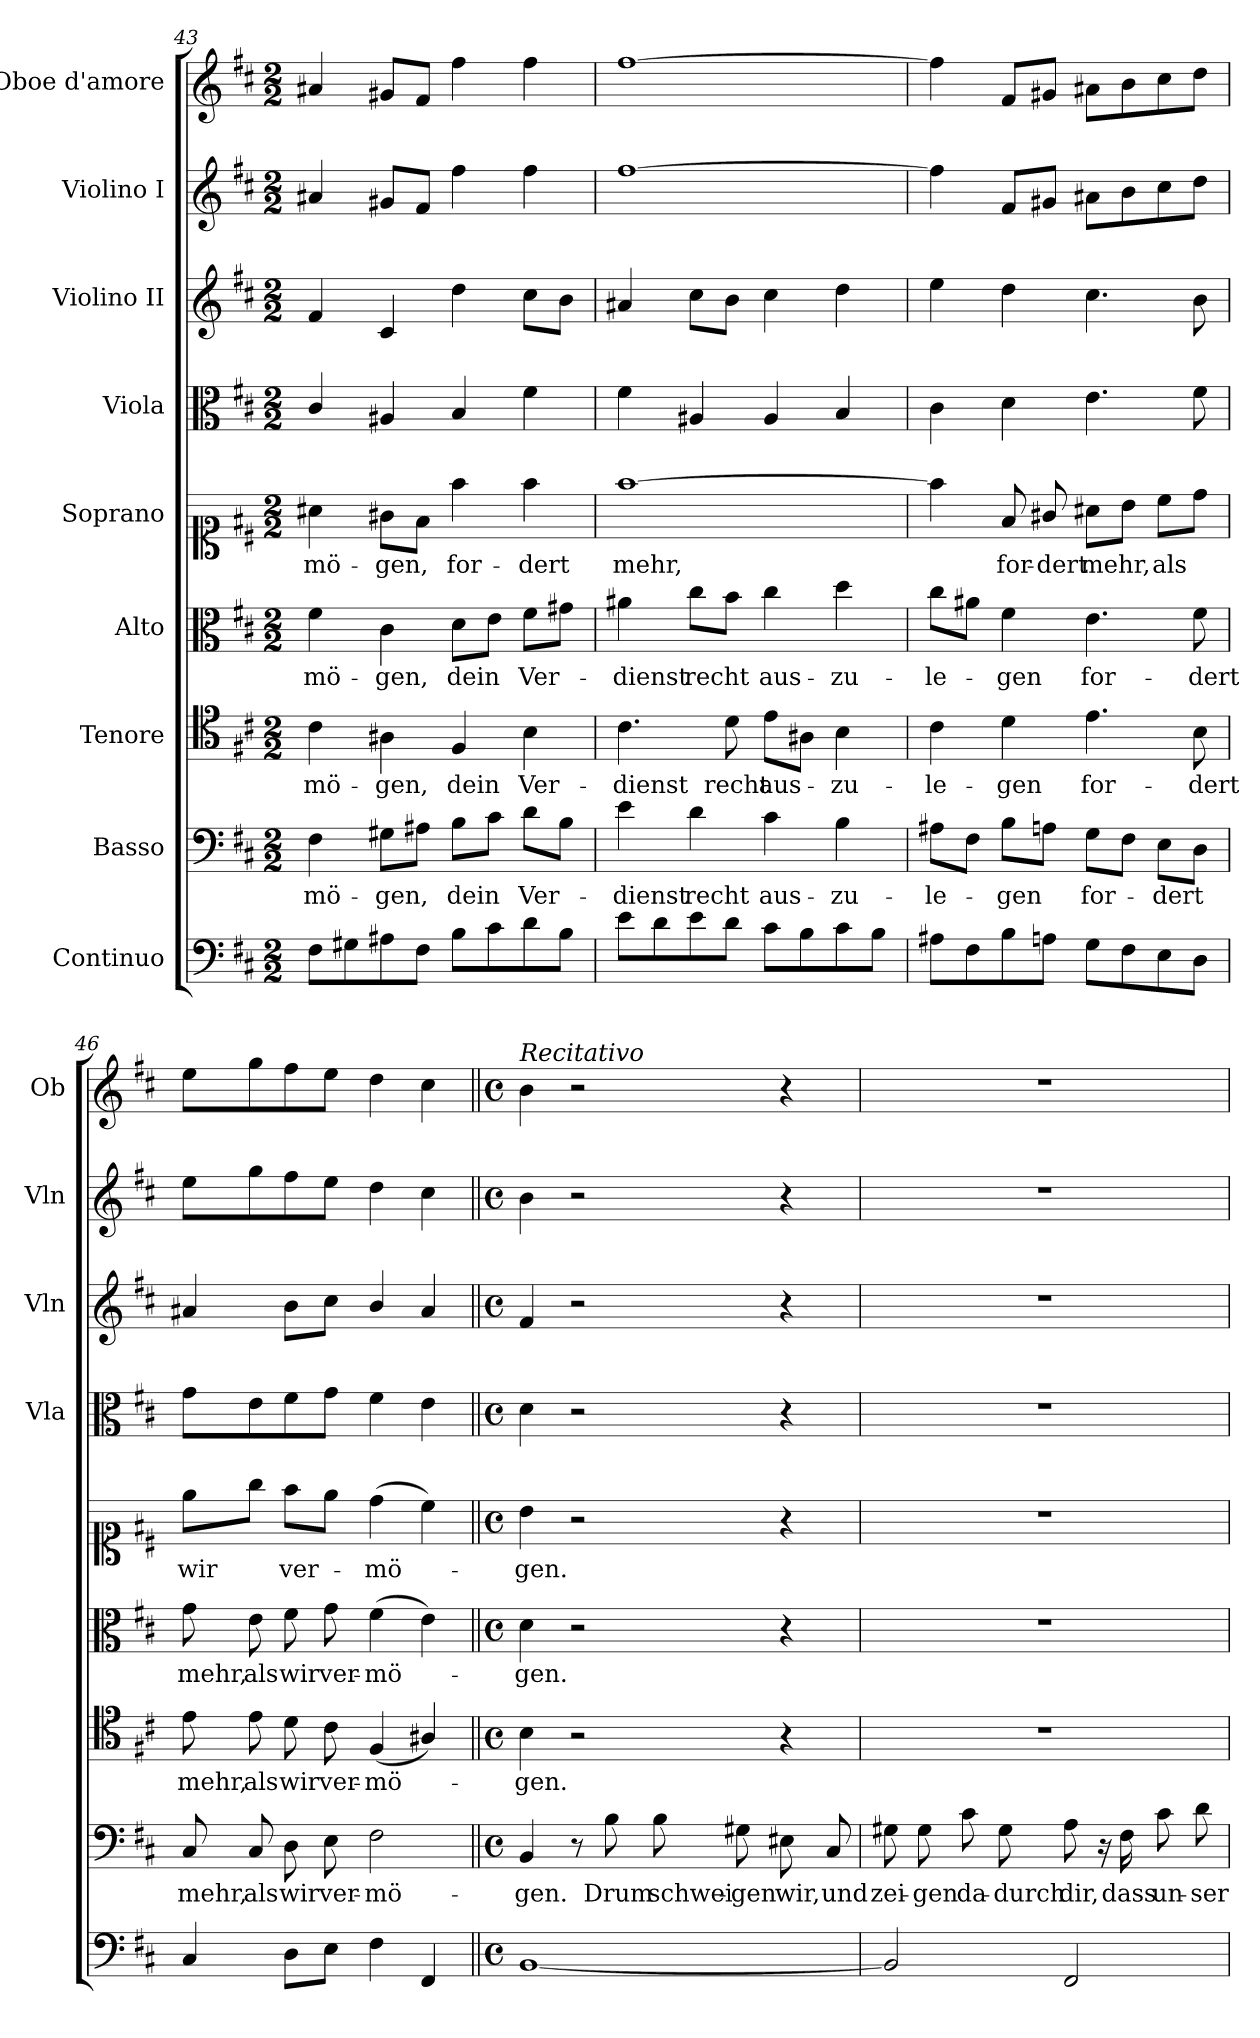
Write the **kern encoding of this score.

**kern	**kern	**text	**kern	**text	**kern	**text	**kern	**text	**kern	**kern	**kern	**kern
*part9	*part8	*part8	*part7	*part7	*part6	*part6	*part5	*part5	*part4	*part3	*part2	*part1
*staff9	*staff8	*staff8	*staff7	*staff7	*staff6	*staff6	*staff5	*staff5	*staff4	*staff3	*staff2	*staff1
*I"Continuo	*I"Basso	*	*I"Tenore	*	*I"Alto	*	*I"Soprano	*	*I"Viola	*I"Violino II	*I"Violino I	*I"Oboe d'amore
*	*	*	*	*	*	*	*	*	*I'Vla	*I'Vln	*I'Vln	*I'Ob
*clefF4	*clefF4	*	*clefC4	*	*clefC3	*	*clefC1	*	*clefC3	*clefG2	*clefG2	*clefG2
*k[f#c#]	*k[f#c#]	*	*k[f#c#]	*	*k[f#c#]	*	*k[f#c#]	*	*k[f#c#]	*k[f#c#]	*k[f#c#]	*k[f#c#]
*M2/2	*M2/2	*	*M2/2	*	*M2/2	*	*M2/2	*	*M2/2	*M2/2	*M2/2	*M2/2
=43	=43	=43	=43	=43	=43	=43	=43	=43	=43	=43	=43	=43
!	!	!LO:LY:b	!	!LO:LY:b	!	!LO:LY:b	!	!LO:LY:b	!	!	!	!
8F#\L	4F#\	-mö-	4c#\	-mö-	4f#\	-mö-	4a#X\	-mö-	4c#/	4f#/	4a#X/	4a#X/
8G#X\	.	.	.	.	.	.	.	.	.	.	.	.
!	!	!LO:LY:b	!	!LO:LY:b	!	!LO:LY:b	!	!LO:LY:b	!	!	!	!
8A#X\	8G#X\L	-gen,	4A#X\	-gen,	4c#\	-gen,	8g#X\L	-gen,	4A#X/	4c#/	8g#X/L	8g#X/L
8F#\J	8A#X\J	.	.	.	.	.	8f#\J	.	.	.	8f#/J	8f#/J
!	!	!LO:LY:b	!	!LO:LY:b	!	!LO:LY:b	!	!LO:LY:b	!	!	!	!
8B\L	8B\L	dein	4F#/	dein	8d\L	dein	4ff#\	for-	4B/	4dd\	4ff#\	4ff#\
8c#\	8c#\J	.	.	.	8e\J	.	.	.	.	.	.	.
!	!	!LO:LY:b	!	!LO:LY:b	!	!LO:LY:b	!	!LO:LY:b	!	!	!	!
8d\	8d\L	Ver-	4B\	Ver-	8f#\L	Ver-	4ff#\	-dert	4f#\	8cc#\L	4ff#\	4ff#\
8B\J	8B\J	.	.	.	8g#X\J	.	.	.	.	8b\J	.	.
=44	=44	=44	=44	=44	=44	=44	=44	=44	=44	=44	=44	=44
!	!	!LO:LY:b	!	!LO:LY:b	!	!LO:LY:b	!	!LO:LY:b	!	!	!	!
8e\L	4e\	-dienst	4.c#\	-dienst	4a#X\	-dienst	[1ff#	mehr,	4f#\	4a#X/	[>1ff#	[>1ff#
8d\	.	.	.	.	.	.	.	.	.	.	.	.
!	!	!LO:LY:b	!	!	!	!LO:LY:b	!	!	!	!	!	!
8e\	4d\	recht	.	.	8cc#\L	recht	.	.	4A#X/	8cc#\L	.	.
!	!	!	!	!LO:LY:b	!	!	!	!	!	!	!	!
8d\J	.	.	8d\	recht	8b\J	.	.	.	.	8b\J	.	.
!	!	!LO:LY:b	!	!LO:LY:b	!	!LO:LY:b	!	!	!	!	!	!
8c#\L	4c#\	aus-	8e\L	aus-	4cc#\	aus-	.	.	4A#/	4cc#\	.	.
8B\	.	.	8A#X\J	.	.	.	.	.	.	.	.	.
!	!	!LO:LY:b	!	!LO:LY:b	!	!LO:LY:b	!	!	!	!	!	!
8c#\	4B\	-zu-	4B\	-zu-	4dd\	-zu-	.	.	4B/	4dd\	.	.
8B\J	.	.	.	.	.	.	.	.	.	.	.	.
=45	=45	=45	=45	=45	=45	=45	=45	=45	=45	=45	=45	=45
!	!	!LO:LY:b	!	!LO:LY:b	!	!LO:LY:b	!	!	!	!	!	!
8A#X\L	8A#X\L	-le-	4c#\	-le-	8cc#\L	-le-	4ff#\]	.	4c#\	4ee\	4ff#\]	4ff#\]
8F#\	8F#\J	.	.	.	8a#X\J	.	.	.	.	.	.	.
!	!	!LO:LY:b	!	!LO:LY:b	!	!LO:LY:b	!	!LO:LY:b	!	!	!	!
8B\	8B\L	-gen	4d\	-gen	4f#\	-gen	8f#/	for-	4d\	4dd\	8f#/L	8f#/L
!	!	!	!	!	!	!	!	!LO:LY:b	!	!	!	!
8An\J	8An\J	.	.	.	.	.	8g#X/	-dert	.	.	8g#X/J	8g#X/J
!	!	!LO:LY:b	!	!LO:LY:b	!	!LO:LY:b	!	!LO:LY:b	!	!	!	!
8G\L	8G\L	for-	4.e\	for-	4.e\	for-	8a#X\L	mehr,	4.e\	4.cc#\	8a#X\L	8a#X\L
8F#\	8F#\J	.	.	.	.	.	8b\J	.	.	.	8b\	8b\
!	!	!LO:LY:b	!	!	!	!	!	!LO:LY:b	!	!	!	!
8E\	8E\L	-dert	.	.	.	.	8cc#\L	als	.	.	8cc#\	8cc#\
!	!	!	!	!LO:LY:b	!	!LO:LY:b	!	!	!	!	!	!
8D\J	8D\J	.	8B\	-dert	8f#\	-dert	8dd\J	.	8f#\	8b\	8dd\J	8dd\J
!!LO:PB:g=z
=46	=46	=46	=46	=46	=46	=46	=46	=46	=46	=46	=46	=46
!	!	!LO:LY:b	!	!LO:LY:b	!	!LO:LY:b	!	!LO:LY:b	!	!	!	!
4C#/	8C#/	mehr,	8e\	mehr,	8g\	mehr,	8ee\L	wir	8g\L	4a#X/	8ee\L	8ee\L
!	!	!LO:LY:b	!	!LO:LY:b	!	!LO:LY:b	!	!	!	!	!	!
.	8C#/	als	8e\	als	8e\	als	8gg\J	.	8e\	.	8gg\	8gg\
!	!	!LO:LY:b	!	!LO:LY:b	!	!LO:LY:b	!	!LO:LY:b	!	!	!	!
8D\L	8D\	wir	8d\	wir	8f#\	wir	8ff#\L	ver-	8f#\	8b\L	8ff#\	8ff#\
!	!	!LO:LY:b	!	!LO:LY:b	!	!LO:LY:b	!	!	!	!	!	!
8E\J	8E\	ver-	8c#\	ver-	8g\	ver-	8ee\J	.	8g\J	8cc#\J	8ee\J	8ee\J
!	!	!LO:LY:b	!	!LO:LY:b	!	!LO:LY:b	!	!LO:LY:b	!	!	!	!
4F#\	2F#\	-mö-	(4F#/	-mö-	(4f#\	-mö-	(4dd\	-mö-	4f#\	4b/	4dd\	4dd\
4FF#/	.	.	4A#X/)	.	4e\)	.	4cc#\)	.	4e\	4a#/	4cc#\	4cc#\
=47||	=47||	=47||	=47||	=47||	=47||	=47||	=47||	=47||	=47||	=47||	=47||	=47||
*M4/4	*M4/4	*	*M4/4	*	*M4/4	*	*M4/4	*	*M4/4	*M4/4	*M4/4	*M4/4
*met(c)	*met(c)	*	*met(c)	*	*met(c)	*	*met(c)	*	*met(c)	*met(c)	*met(c)	*met(c)
!	!	!	!	!	!	!	!	!	!	!	!	!LO:TX:a:i:t=Recitativo
!	!	!LO:LY:b	!	!LO:LY:b	!	!LO:LY:b	!	!LO:LY:b	!	!	!	!
[1BB	4BB/	-gen.	4B\	-gen.	4d\	-gen.	4b\	-gen.	4d\	4f#/	4b\	4b\
.	8r	.	2r	.	2r	.	2r	.	2r	2r	2r	2r
!	!	!LO:LY:b	!	!	!	!	!	!	!	!	!	!
.	8B\	Drum	.	.	.	.	.	.	.	.	.	.
!	!	!LO:LY:b	!	!	!	!	!	!	!	!	!	!
.	8B\	schwei-	.	.	.	.	.	.	.	.	.	.
!	!	!LO:LY:b	!	!	!	!	!	!	!	!	!	!
.	8G#X\	-gen	.	.	.	.	.	.	.	.	.	.
!	!	!LO:LY:b	!	!	!	!	!	!	!	!	!	!
.	8E#X\	wir,	4r	.	4r	.	4r	.	4r	4r	4r	4r
!	!	!LO:LY:b	!	!	!	!	!	!	!	!	!	!
.	8C#/	und	.	.	.	.	.	.	.	.	.	.
=48	=48	=48	=48	=48	=48	=48	=48	=48	=48	=48	=48	=48
!	!	!LO:LY:b	!	!	!	!	!	!	!	!	!	!
2BB/]	8G#X\	zei-	1r	.	1r	.	1r	.	1r	1r	1r	1r
!	!	!LO:LY:b	!	!	!	!	!	!	!	!	!	!
.	8G#\	-gen	.	.	.	.	.	.	.	.	.	.
!	!	!LO:LY:b	!	!	!	!	!	!	!	!	!	!
.	8c#\	da-	.	.	.	.	.	.	.	.	.	.
!	!	!LO:LY:b	!	!	!	!	!	!	!	!	!	!
.	8G#\	-durch	.	.	.	.	.	.	.	.	.	.
!	!	!LO:LY:b	!	!	!	!	!	!	!	!	!	!
2FF#/	8A\	dir,	.	.	.	.	.	.	.	.	.	.
.	16r	.	.	.	.	.	.	.	.	.	.	.
!	!	!LO:LY:b	!	!	!	!	!	!	!	!	!	!
.	16F#\	dass	.	.	.	.	.	.	.	.	.	.
!	!	!LO:LY:b	!	!	!	!	!	!	!	!	!	!
.	8c#\	un-	.	.	.	.	.	.	.	.	.	.
!	!	!LO:LY:b	!	!	!	!	!	!	!	!	!	!
.	8d\	-ser	.	.	.	.	.	.	.	.	.	.
=	=	=	=	=	=	=	=	=	=	=	=	=
*-	*-	*-	*-	*-	*-	*-	*-	*-	*-	*-	*-	*-
